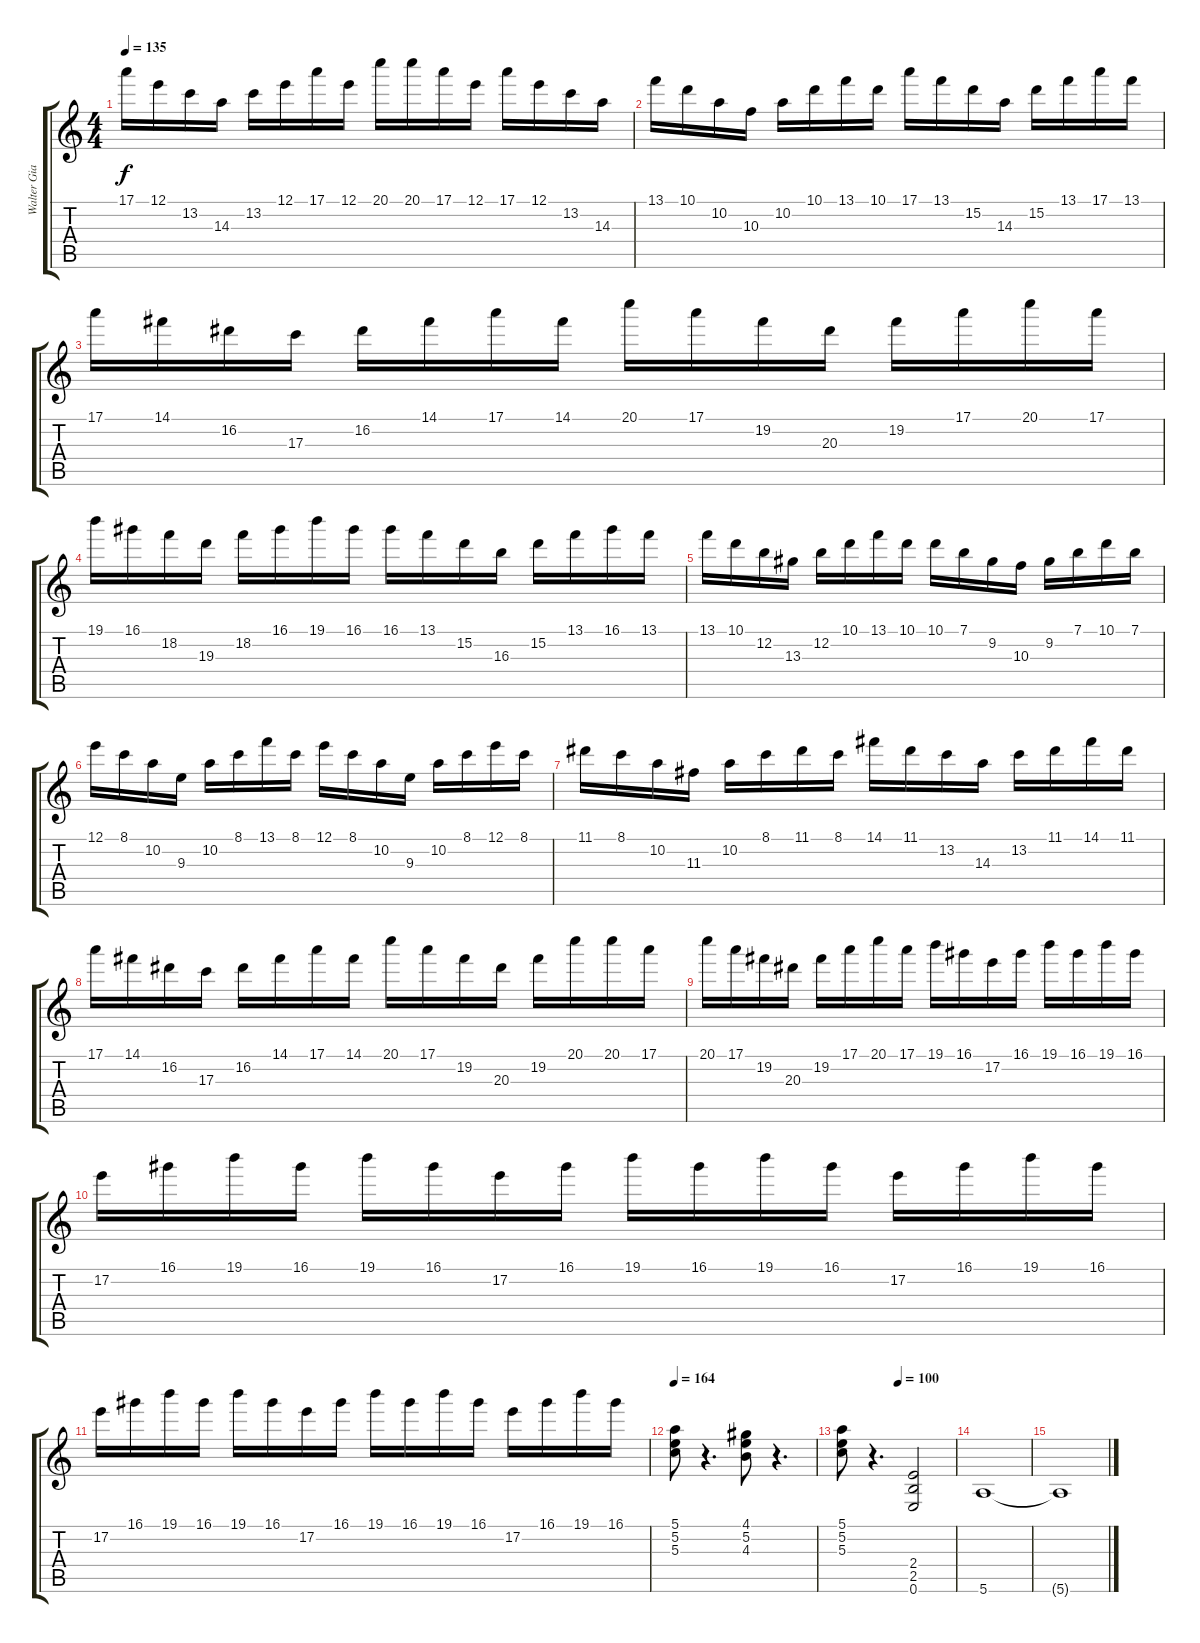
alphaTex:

\track ("Walter Giardino" "Walter Gia") {instrument overdrivenguitar}
\staff {score tabs}
\tuning (E4 B3 G3 D3 A2 E2) {hide}
\ts (4 4)
\tempo 135
\clef g2
\ks c
17.1.16{dy f} 12.1.16 13.2.16 14.3.16 13.2.16 12.1.16 17.1.16 12.1.16 20.1.16 20.1.16 17.1.16 12.1.16 17.1.16 12.1.16 13.2.16 14.3.16 |
13.1.16 10.1.16 10.2.16 10.3.16 10.2.16 10.1.16 13.1.16 10.1.16 17.1.16 13.1.16 15.2.16 14.3.16 15.2.16 13.1.16 17.1.16 13.1.16 |
17.1.16 14.1.16 16.2.16 17.3.16 16.2.16 14.1.16 17.1.16 14.1.16 20.1.16 17.1.16 19.2.16 20.3.16 19.2.16 17.1.16 20.1.16 17.1.16 |
19.1.16 16.1.16 18.2.16 19.3.16 18.2.16 16.1.16 19.1.16 16.1.16 16.1.16 13.1.16 15.2.16 16.3.16 15.2.16 13.1.16 16.1.16 13.1.16 |
13.1.16 10.1.16 12.2.16 13.3.16 12.2.16 10.1.16 13.1.16 10.1.16 10.1.16 7.1.16 9.2.16 10.3.16 9.2.16 7.1.16 10.1.16 7.1.16 |
12.1.16 8.1.16 10.2.16 9.3.16 10.2.16 8.1.16 13.1.16 8.1.16 12.1.16 8.1.16 10.2.16 9.3.16 10.2.16 8.1.16 12.1.16 8.1.16 |
11.1.16 8.1.16 10.2.16 11.3.16 10.2.16 8.1.16 11.1.16 8.1.16 14.1.16 11.1.16 13.2.16 14.3.16 13.2.16 11.1.16 14.1.16 11.1.16 |
17.1.16 14.1.16 16.2.16 17.3.16 16.2.16 14.1.16 17.1.16 14.1.16 20.1.16 17.1.16 19.2.16 20.3.16 19.2.16 20.1.16 20.1.16 17.1.16 |
20.1.16 17.1.16 19.2.16 20.3.16 19.2.16 17.1.16 20.1.16 17.1.16 19.1.16 16.1.16 17.2.16 16.1.16 19.1.16 16.1.16 19.1.16 16.1.16 |
17.2.16 16.1.16 19.1.16 16.1.16 19.1.16 16.1.16 17.2.16 16.1.16 19.1.16 16.1.16 19.1.16 16.1.16 17.2.16 16.1.16 19.1.16 16.1.16 |
17.2.16 16.1.16 19.1.16 16.1.16 19.1.16 16.1.16 17.2.16 16.1.16 19.1.16 16.1.16 19.1.16 16.1.16 17.2.16 16.1.16 19.1.16 16.1.16 |
\tempo 164
(5.1 5.2 5.3).8 r.4{d} (4.1 5.2 4.3).8 r.4{d} |
\tempo (100 0.5)
(5.1 5.2 5.3).8 r.4{d} (2.4 2.5 0.6).2 |
5.6.1 |
5.6{t}.1
